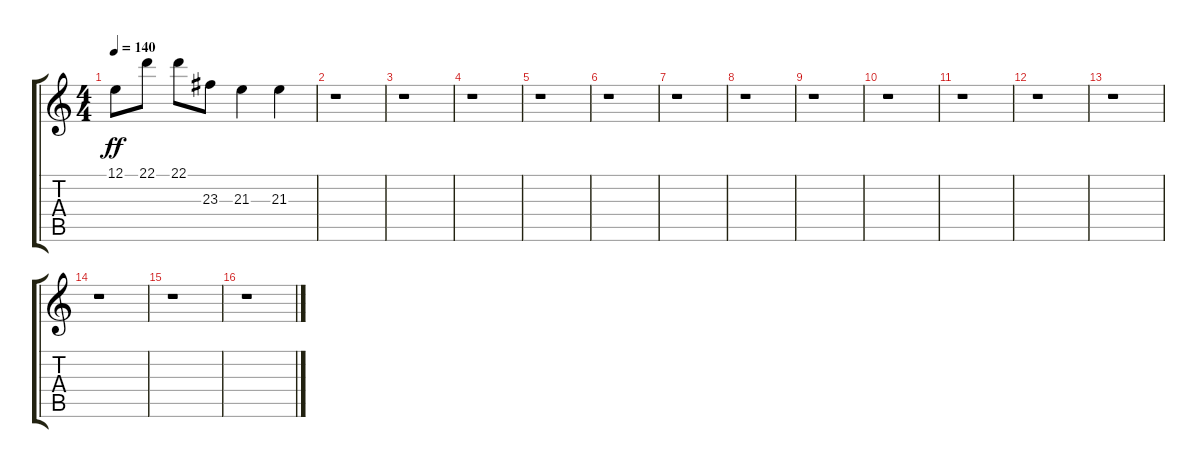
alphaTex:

\track "" {instrument piccolo}
\staff {score tabs}
\tuning (E4 B3 G3 D3 A2 E2) {hide}
\ts (4 4)
\tempo 140
\clef g2
\ks c
12.1.8{dy ff} 22.1.8 22.1.8 23.3.8 21.3.4 21.3.4 |
r.1 |
r.1 |
r.1 |
r.1 |
r.1 |
r.1 |
r.1 |
r.1 |
r.1 |
r.1 |
r.1 |
r.1 |
r.1 |
r.1 |
r.1
